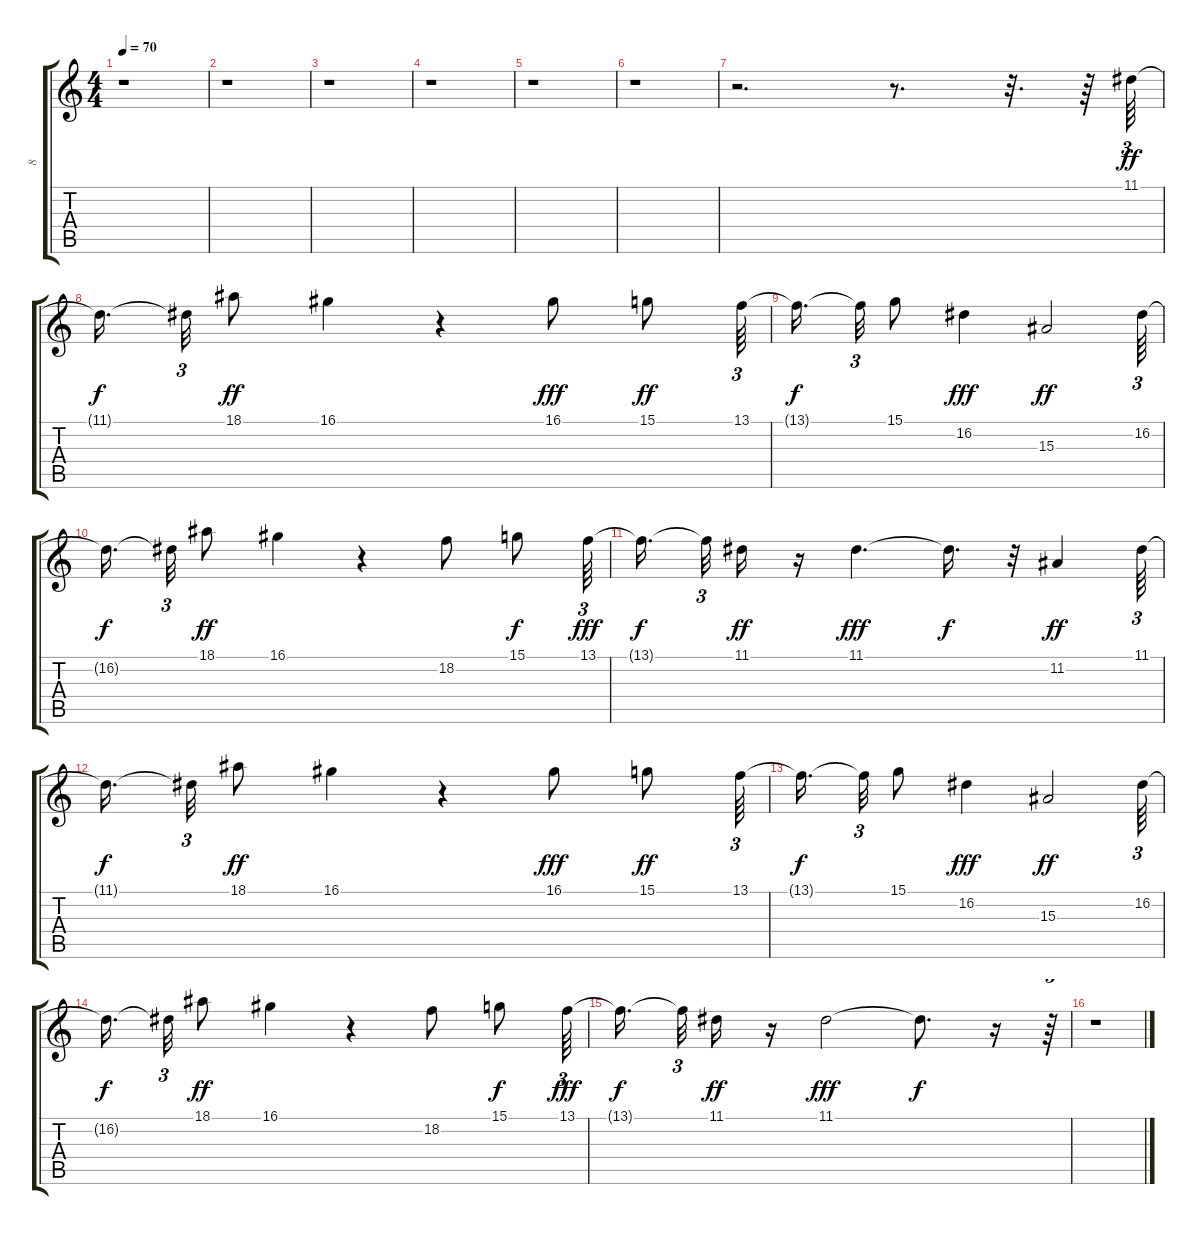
\track ("8" "8") {instrument synthvoice}
\staff {score tabs}
\tuning (E4 B3 G3 D3 A2 E2) {hide}
\ts (4 4)
\tempo 70
\clef g2
\ks c
r.1{dy f} |
r.1 |
r.1 |
r.1 |
r.1 |
r.1 |
r.2{d} r.8{d} r.32{d} r.64 11.1.64{tu (3 2) dy ff} |
11.1{t}.16{d dy f beam splitsecondary} 11.1{t}.32{tu (3 2)} 18.1.8{dy ff} 16.1.4 r.4 16.1.8{dy fff} 15.1.8{dy ff} 13.1.64{tu (3 2)} |
13.1{t}.16{d dy f beam splitsecondary} 13.1{t}.32{tu (3 2)} 15.1.8 16.2.4{dy fff} 15.3.2{dy ff} 16.2.64{tu (3 2)} |
16.2{t}.16{d dy f beam splitsecondary} 16.2{t}.32{tu (3 2)} 18.1.8{dy ff} 16.1.4 r.4 18.2.8 15.1.8{dy f} 13.1.64{tu (3 2) dy fff} |
13.1{t}.16{d dy f beam splitsecondary} 13.1{t}.32{tu (3 2)} 11.1.16{dy ff} r.16 11.1.4{d dy fff} 11.1{t}.16{d dy f} r.32 11.2.4{dy ff} 11.1.64{tu (3 2)} |
11.1{t}.16{d dy f beam splitsecondary} 11.1{t}.32{tu (3 2)} 18.1.8{dy ff} 16.1.4 r.4 16.1.8{dy fff} 15.1.8{dy ff} 13.1.64{tu (3 2)} |
13.1{t}.16{d dy f beam splitsecondary} 13.1{t}.32{tu (3 2)} 15.1.8 16.2.4{dy fff} 15.3.2{dy ff} 16.2.64{tu (3 2)} |
16.2{t}.16{d dy f beam splitsecondary} 16.2{t}.32{tu (3 2)} 18.1.8{dy ff} 16.1.4 r.4 18.2.8 15.1.8{dy f} 13.1.64{tu (3 2) dy fff} |
13.1{t}.16{d dy f beam splitsecondary} 13.1{t}.32{tu (3 2)} 11.1.16{dy ff} r.16 11.1.2{dy fff} 11.1{t}.8{d dy f} r.16 r.64{tu (3 2)} |
r.1
